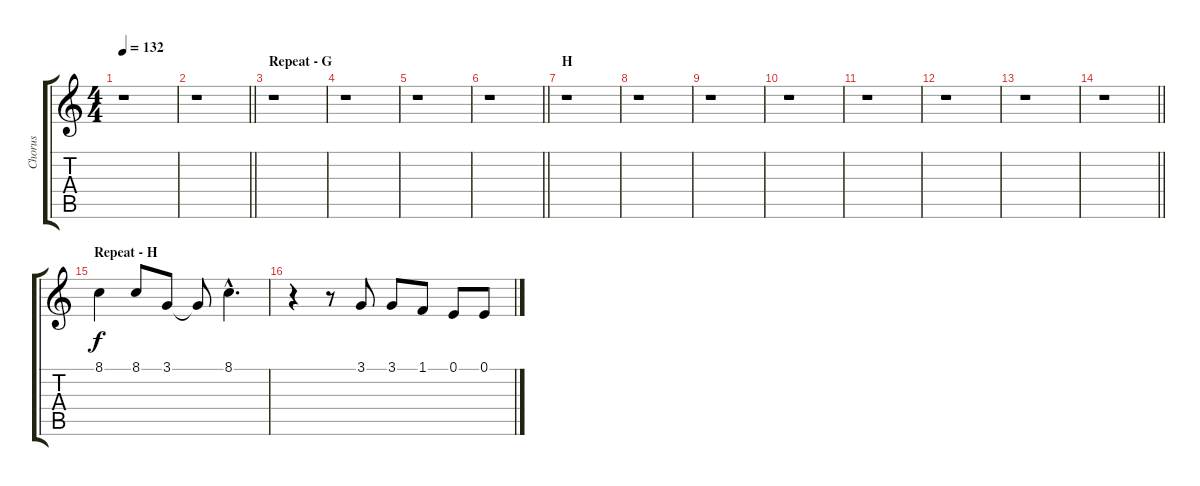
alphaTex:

\track ("Chorus" "Chorus") {instrument sopranosax}
\staff {score tabs}
\tuning (E4 B3 G3 D3 A2 E2) {hide}
\ts (4 4)
\tempo 132
\clef g2
\ks c
r.1{dy f} |
\barLineRight lightlight
r.1 |
\section ("" "Repeat - G")
r.1 |
r.1 |
r.1 |
\barLineRight lightlight
r.1 |
\section ("" "H")
r.1 |
r.1 |
r.1 |
r.1 |
r.1 |
r.1 |
r.1 |
\barLineRight lightlight
r.1 |
\section ("" "Repeat - H")
8.1.4 8.1.8 3.1.8 3.1{t}.8 8.1{hac}.4{d} |
r.4 r.8 3.1.8 3.1.8 1.1.8 0.1.8 0.1.8
